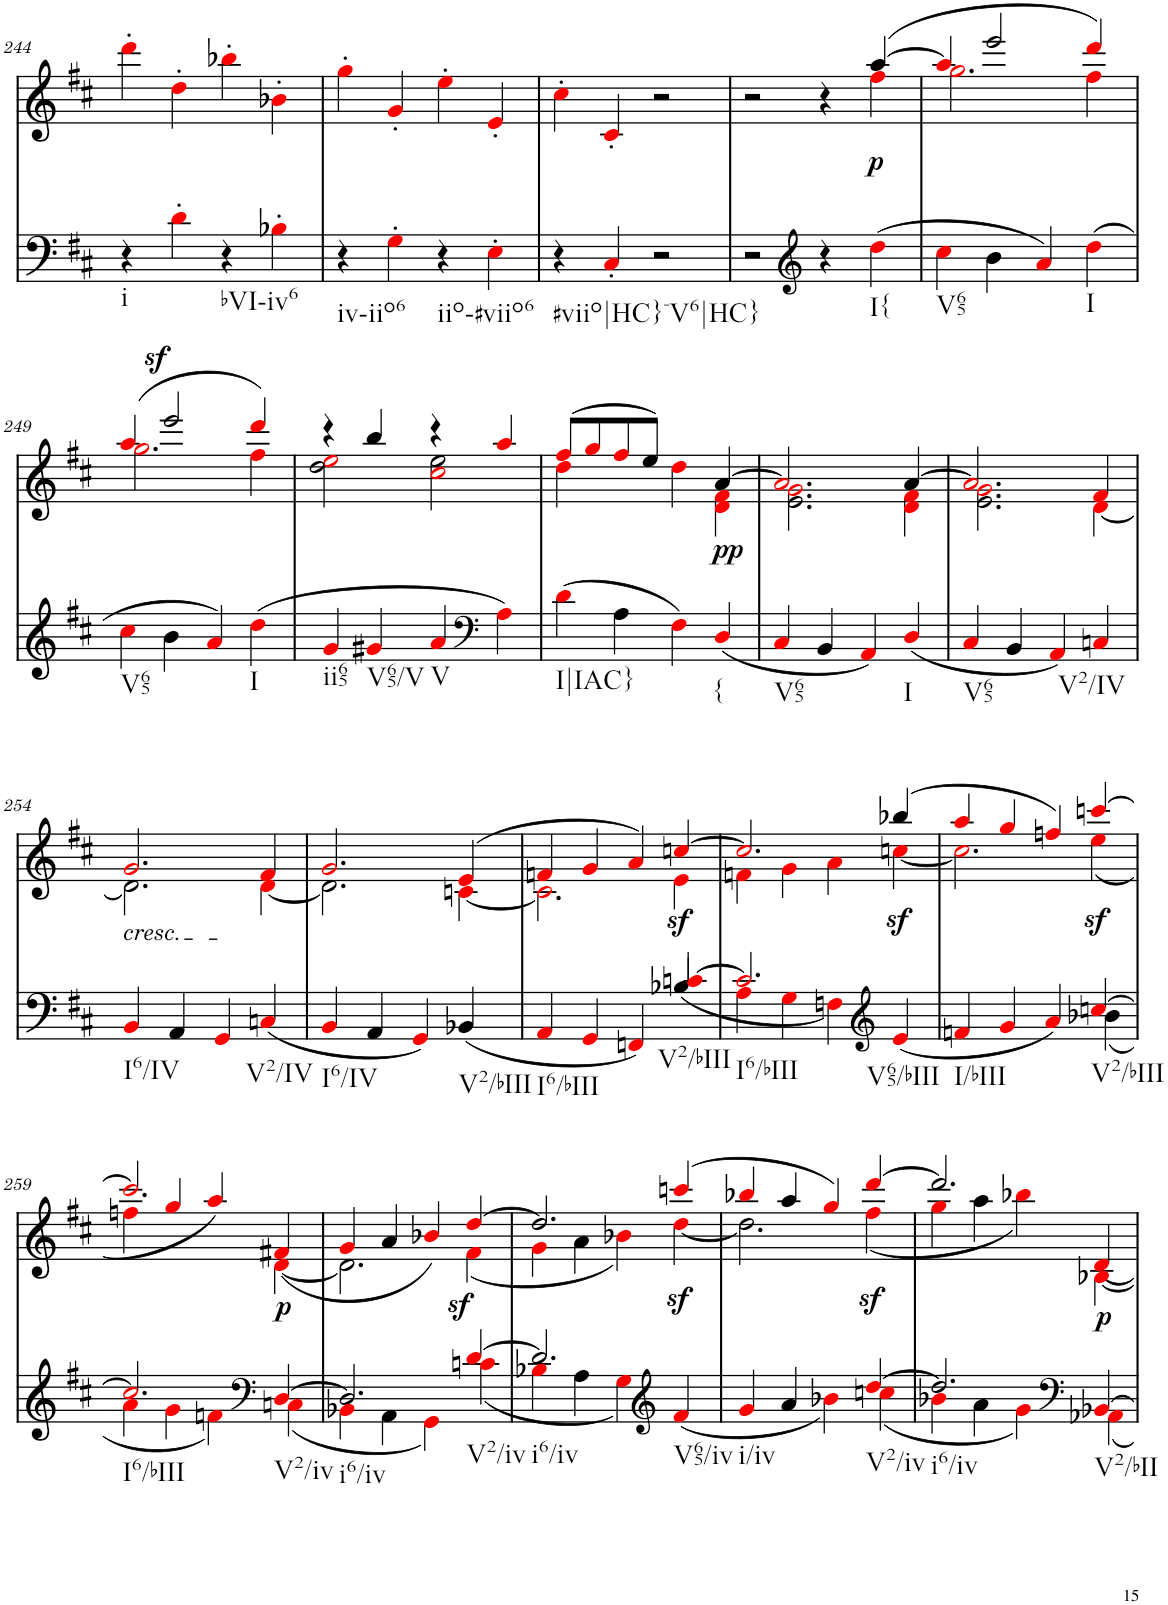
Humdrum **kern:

**kern	**dynam	**kern	**text	**dynam
*part2	*part2	*part1	*part1	*part1
*staff2	*staff2	*staff1	*staff1	*staff1
*I"piano	*	*I"piano	*	*
*I'Pno	*	*I'Pno	*	*
!!LO:PB:g=z
*clefF4	*	*clefG2	*	*
*k[f#c#]	*	*k[f#c#]	*	*
*M4/4	*	*M4/4	*	*
=244	=244	=244	=244	=244
!LO:TX:b:t=i	!	!	!	!
4r	.	4ddd'i\	.	.
4d'i\	.	4dd'i\	.	.
!LO:TX:b:t=bVI-iv6	!	!	!	!
4r	.	4bb-X'i\	.	.
4B-X'i\	.	4b-X'i\	.	.
=245	=245	=245	=245	=245
!LO:TX:b:t=iv-iio6	!	!	!	!
4r	.	4gg'i\	.	.
4G'i\	.	4g'i/	.	.
!LO:TX:b:t=iio-#viio6	!	!	!	!
4r	.	4ee'i\	.	.
4E'i\	.	4e'i/	.	.
=246	=246	=246	=246	=246
!LO:TX:b:t=#viio|HC}-V6|HC}	!	!	!	!
4r	.	4cc#'i\	.	.
4C#'i/	.	4c#'i/	.	.
2r	.	2r	.	.
=247	=247	=247	=247	=247
*	*	*^	*	*
2r	.	2r	2.ryy	.	.
*clefG2	*	*	*	*	*
4r	.	4r	.	.	.
!LO:TX:b:t=I{	!	!	!	!	!
!	!	!	!	!LO:LY:b	!LO:DY:b
(4ddi\	.	([4aa/	4ff#i\	p	p
=248	=248	=248	=248	=248	=248
!LO:TX:b:t=V65	!	!	!	!	!
4cc#i\	.	4aai/]	2.ggi\	.	.
4b\	.	2eee/	.	.	.
4ai/)	.	.	.	.	.
!LO:TX:b:t=I	!	!	!	!	!
(4ddi\	.	4dddi/)	4ff#i\	.	.
!!LO:LB:g=z	!!
=249	=249	=249	=249	=249	=249
!LO:TX:b:t=V65	!	!	!	!	!
4cc#i\	.	(4aai/	2.ggi\	.	.
!	!	!	!	!	!LO:DY:a
4b\	.	2eee/	.	.	sf
4ai/)	.	.	.	.	.
!LO:TX:b:t=I	!	!	!	!	!
(4ddi\	.	4dddi/)	4ff#i\	.	.
=250	=250	=250	=250	=250	=250
!LO:TX:b:t=ii65	!	!	!	!	!
4gi/	.	4r	2dd\ 2eei\	.	.
!LO:TX:b:t=V65/V	!	!	!	!	!
4g#Xi/	.	4bb/	.	.	.
!LO:TX:b:t=V	!	!	!	!	!
4ai/	.	4r	2cc#i\ 2ee\	.	.
*clefF4	*	*	*	*	*
4Ai\)	.	4aai/	.	.	.
=251	=251	=251	=251	=251	=251
!LO:TX:b:t=I|IAC}	!	!	!	!	!
(4di\	.	(8ff#i/L	4ddi\	.	.
.	.	8ggi/	.	.	.
4A\	.	8ff#i/	2ryy	.	.
.	.	8ee/J)	.	.	.
4F#i\)	.	4ddi\	.	.	.
!LO:TX:b:t={	!	!	!	!	!
!	!	!	!	!	!LO:DY:b
(4Di/	.	[4a/	4di\ 4f#i\	.	pp
=252	=252	=252	=252	=252	=252
!LO:TX:b:t=V65	!	!	!	!	!
4C#i/	.	2.ai/]	2.e\ 2.gi\	.	.
4BB/	.	.	.	.	.
4AAi/)	.	.	.	.	.
!LO:TX:b:t=I	!	!	!	!	!
(4Di/	.	[4a/	4di\ 4f#i\	.	.
=253	=253	=253	=253	=253	=253
!LO:TX:b:t=V65	!	!	!	!	!
4C#i/	.	2.ai/]	2.e\ 2.gi\	.	.
4BB/	.	.	.	.	.
4AAi/)	.	.	.	.	.
!LO:TX:b:t=V2/IV	!	!	!	!	!
4Cni/	.	4f#i/	[4di\	.	.
!!LO:LB:g=z	!!
=254	=254	=254	=254	=254	=254
!	!	!LO:TX:b:i:t=cresc.	!	!	!
!LO:TX:b:t=I6/IV	!	!	!	!	!
4BBi/	.	2.gi/	2.d\]	.	.
4AA/	.	.	.	.	.
4GGi/	.	.	.	.	.
!LO:TX:b:t=V2/IV	!	!	!	!	!
!	!	!	!	!LO:LY:b	!
(4Cni/	.	4f#i/	[4di\	<	.
=255	=255	=255	=255	=255	=255
!LO:TX:b:t=I6/IV	!	!	!	!	!
4BBi/	.	2.gi/	2.d\]	.	.
4AA/	.	.	.	.	.
4GGi/)	.	.	.	.	.
!LO:TX:b:t=V2/bIII	!	!	!	!	!
(4BB-X/	.	(4ei/	[4cni\	.	.
=256	=256	=256	=256	=256	=256
*^	*	*	*	*	*
!LO:TX:b:t=I6/bIII	!	!	!	!	!	!
2.ryy	4AAi/	.	4fni/	2.ci\]	.	.
.	4GGi/	.	4gi/	.	.	.
.	4FFni/)	.	4ai/)	.	.	.
!LO:TX:b:t=V2/bIII	!	!	!	!	!	!
!	!	!	!	!	!	!LO:DY:b
(<4B-X/	[>4cni/	.	[4ccni/	4ei\	.	sf
=257	=257	=257	=257	=257	=257	=257
!LO:TX:b:t=I6/bIII	!	!	!	!	!	!
2.ci/]	4Ai\	.	2.cci/]	4fni\	.	.
.	4Gi\	.	.	4gi\	.	.
.	4Fni\)	.	.	4ai\	.	.
*clefG2	*	*	*	*	*	*
!LO:TX:b:t=V65/bIII	!	!	!	!	!	!
!	!	!	!	!	!	!LO:DY:b
4ryy	(4ei/	.	(4bb-X/	[4ccni\	.	sf
=258	=258	=258	=258	=258	=258	=258
!LO:TX:b:t=I/bIII	!	!	!	!	!	!
4fni/	2.ryy	.	4aai/	2.cci\]	.	.
4gi/	.	.	4ggi/	.	.	.
4ai/)	.	.	4ffni/)	.	.	.
!LO:TX:b:t=V2/bIII	!	!	!	!	!	!
!	!	!	!	!	!	!LO:DY:b
[4ccni/	(4b-X\	.	[4cccni/	(4eei\	.	sf
!!LO:LB:g=z	!!
=259	=259	=259	=259	=259	=259	=259
!LO:TX:b:t=I6/bIII	!	!	!	!	!	!
2.cci/]	4ai\	.	4ffni\	2.ccci/]	.	.
.	4gi\	.	4ggi/	.	.	.
.	4fni\)	.	4aai/)	.	.	.
*clefF4	*	*	*	*	*	*
!LO:TX:b:t=V2/iv	!	!	!	!	!	!
!	!	!	!	!	!LO:LY:b	!LO:DY:b
[4Di/	(4Cni\	.	[4di\	(4f#Xi/	p	p
=260	=260	=260	=260	=260	=260	=260
!LO:TX:b:t=i6/iv	!	!	!	!	!	!
2.D/]	4BB-Xi\	.	4gi/	2.d\]	.	.
.	4AA\	.	4a/	.	.	.
.	4GGi\)	.	4b-Xi/)	.	.	.
!LO:TX:b:t=V2/iv	!	!	!	!	!	!
!	!	!	!	!	!	!LO:DY:b
[4di/	(4cni\	.	[4ddi/	(4f#i\	.	sf
=261	=261	=261	=261	=261	=261	=261
!LO:TX:b:t=i6/iv	!	!	!	!	!	!
2.d/]	4B-Xi\	.	2.dd/]	4gi\	.	.
.	4A\	.	.	4a\	.	.
.	4Gi\)	.	.	4b-Xi\)	.	.
*clefG2	*	*	*	*	*	*
!LO:TX:b:t=V65/iv	!	!	!	!	!	!
!	!	!	!	!	!	!LO:DY:b
4ryy	(4f#i/	.	(4cccni/	[4ddi\	.	sf
=262	=262	=262	=262	=262	=262	=262
!LO:TX:b:t=i/iv	!	!	!	!	!	!
4gi/	2.ryy	.	4bb-Xi/	2.dd\]	.	.
4a/	.	.	4aa/	.	.	.
4b-Xi\)	.	.	4ggi/)	.	.	.
!LO:TX:b:t=V2/iv	!	!	!	!	!	!
!	!	!	!	!	!	!LO:DY:b
[4ddi/	(4ccni\	.	[4dddi/	(4ff#i\	.	sf
=263	=263	=263	=263	=263	=263	=263
!LO:TX:b:t=i6/iv	!	!	!	!	!	!
2.dd/]	4b-Xi\	.	4ggi\	2.ddd/]	.	.
.	4a\	.	4aa\	.	.	.
.	4gi\)	.	4bb-Xi\)	.	.	.
*clefF4	*	*	*	*	*	*
!LO:TX:b:t=V2/bII	!	!	!	!	!	!
!	!	!LO:DY:a	!	!	!LO:LY:b	!
[4BB-Xi/	4AA-Xi\	p	[4B-Xi\	4di/	p	.
*v	*v	*	*	*	*	*
*	*	*v	*v	*	*
=	=	=	=	=
*-	*-	*-	*-	*-
